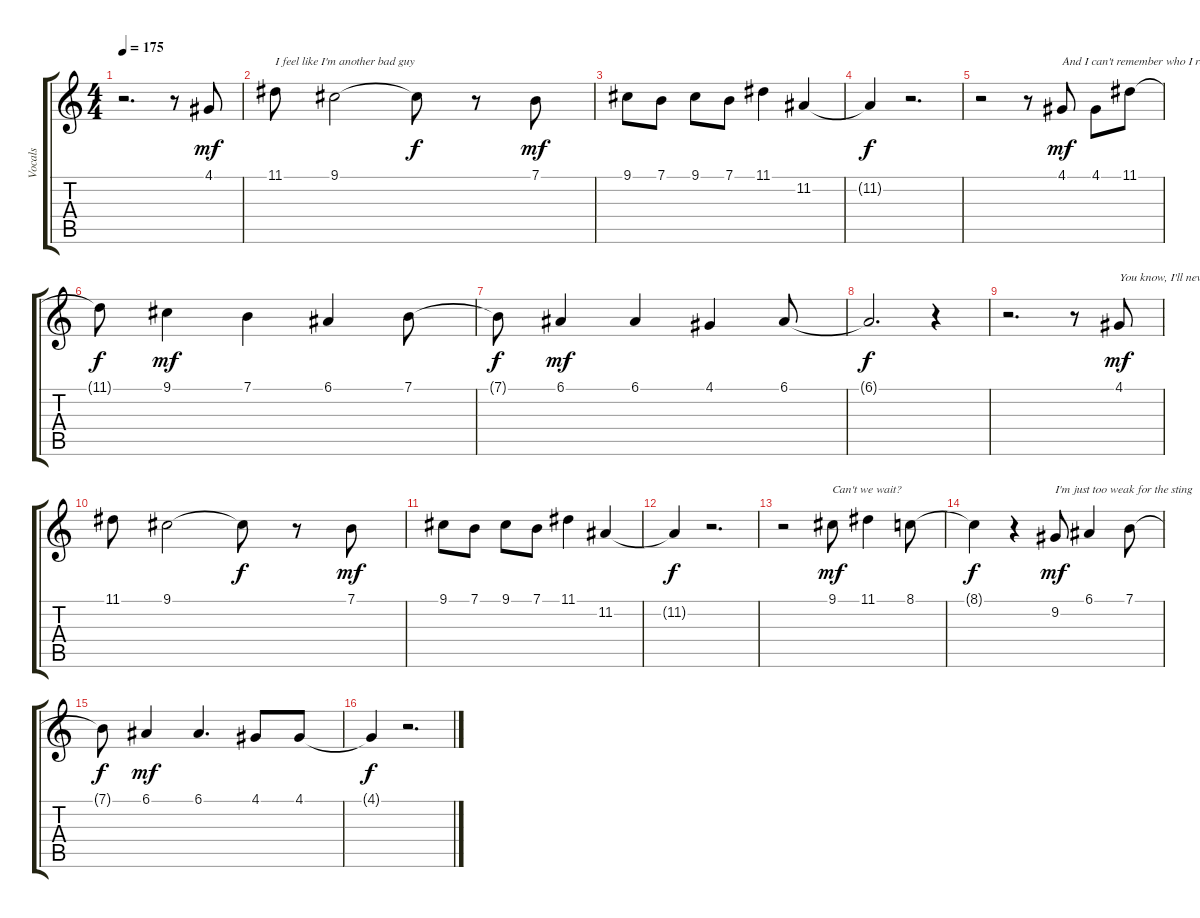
\track ("Vocals" "Vocals") {instrument clarinet}
\staff {score tabs}
\tuning (E4 B3 G3 D3 A2 E2) {hide}
\ts (4 4)
\tempo 175
\clef g2
\ks c
r.2{d dy f} r.8 4.1.8{dy mf} |
11.1.8{txt "I feel like I'm another bad guy"} 9.1.2 9.1{t}.8{dy f} r.8 7.1.8{dy mf} |
9.1.8 7.1.8 9.1.8 7.1.8 11.1.4 11.2.4 |
11.2{t}.4{dy f} r.2{d} |
r.2 r.8 4.1.8{txt "And I can't remember who I really was" dy mf} 4.1.8 11.1.8 |
11.1{t}.8{dy f} 9.1.4{dy mf} 7.1.4 6.1.4 7.1.8 |
7.1{t}.8{dy f} 6.1.4{dy mf} 6.1.4 4.1.4 6.1.8 |
6.1{t}.2{d dy f} r.4 |
r.2{d} r.8 4.1.8{txt "You know, I'll never have a nice day" dy mf} |
11.1.8 9.1.2 9.1{t}.8{dy f} r.8 7.1.8{dy mf} |
9.1.8 7.1.8 9.1.8 7.1.8 11.1.4 11.2.4 |
11.2{t}.4{dy f} r.2{d} |
r.2 9.1.8{txt "Can't we wait?" dy mf} 11.1.4 8.1.8 |
8.1{t}.4{dy f} r.4 9.2.8{txt "I'm just too weak for the sting" dy mf} 6.1.4 7.1.8 |
7.1{t}.8{dy f} 6.1.4{dy mf} 6.1.4{d} 4.1.8 4.1.8 |
4.1{t}.4{dy f} r.2{d}
